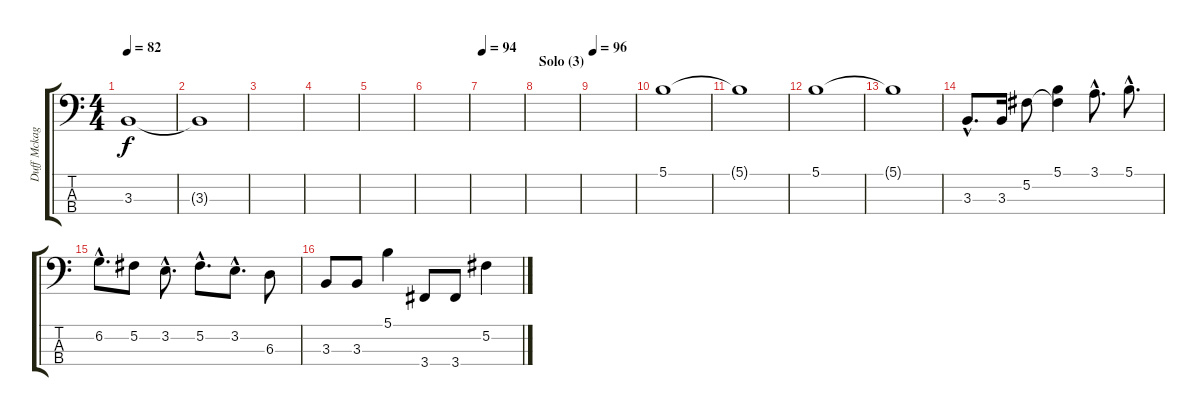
\track ("Duff Mckagan" "Duff Mckag") {instrument electricbasspick}
\staff {score tabs}
\tuning (Gb2 Db2 Ab1 Eb1) {hide}
\ts (4 4)
\tempo 82
\clef f4
\ks c
3.3.1{dy f} |
3.3{t}.1 |
|
|
|
|
\tempo 94
|
\section ("" "Solo (3)")
|
\tempo 96
|
5.1.1 |
5.1{t}.1 |
5.1.1 |
5.1{t}.1 |
3.3{hac}.8{d} 3.3.16 5.2.8 (5.1 5.2{t}).4 3.1{hac}.8{d} 5.1{hac}.8{d} |
6.2{hac}.8{d} 5.2.8 3.2{hac}.8{d} 5.2{hac}.8{d} 3.2{hac}.8{d} 6.3.8 |
3.3.8 3.3.8 5.1.4 3.4.8 3.4.8 5.2.4
